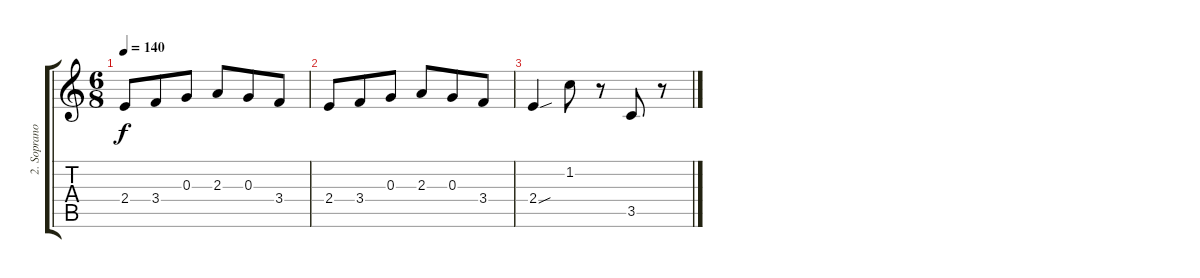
\track ("2. Soprano" "2. Soprano") {instrument acousticguitarsteel}
\staff {score tabs}
\tuning (E4 B3 G3 D3 A2 E2) {hide}
\ts (6 8)
\tempo 140
\clef g2
\ks c
2.4.8{dy f} 3.4.8 0.3.8 2.3.8 0.3.8 3.4.8 |
2.4.8 3.4.8 0.3.8 2.3.8 0.3.8 3.4.8 |
2.4{sou}.4 1.2.8 r.8 3.5.8 r.8
